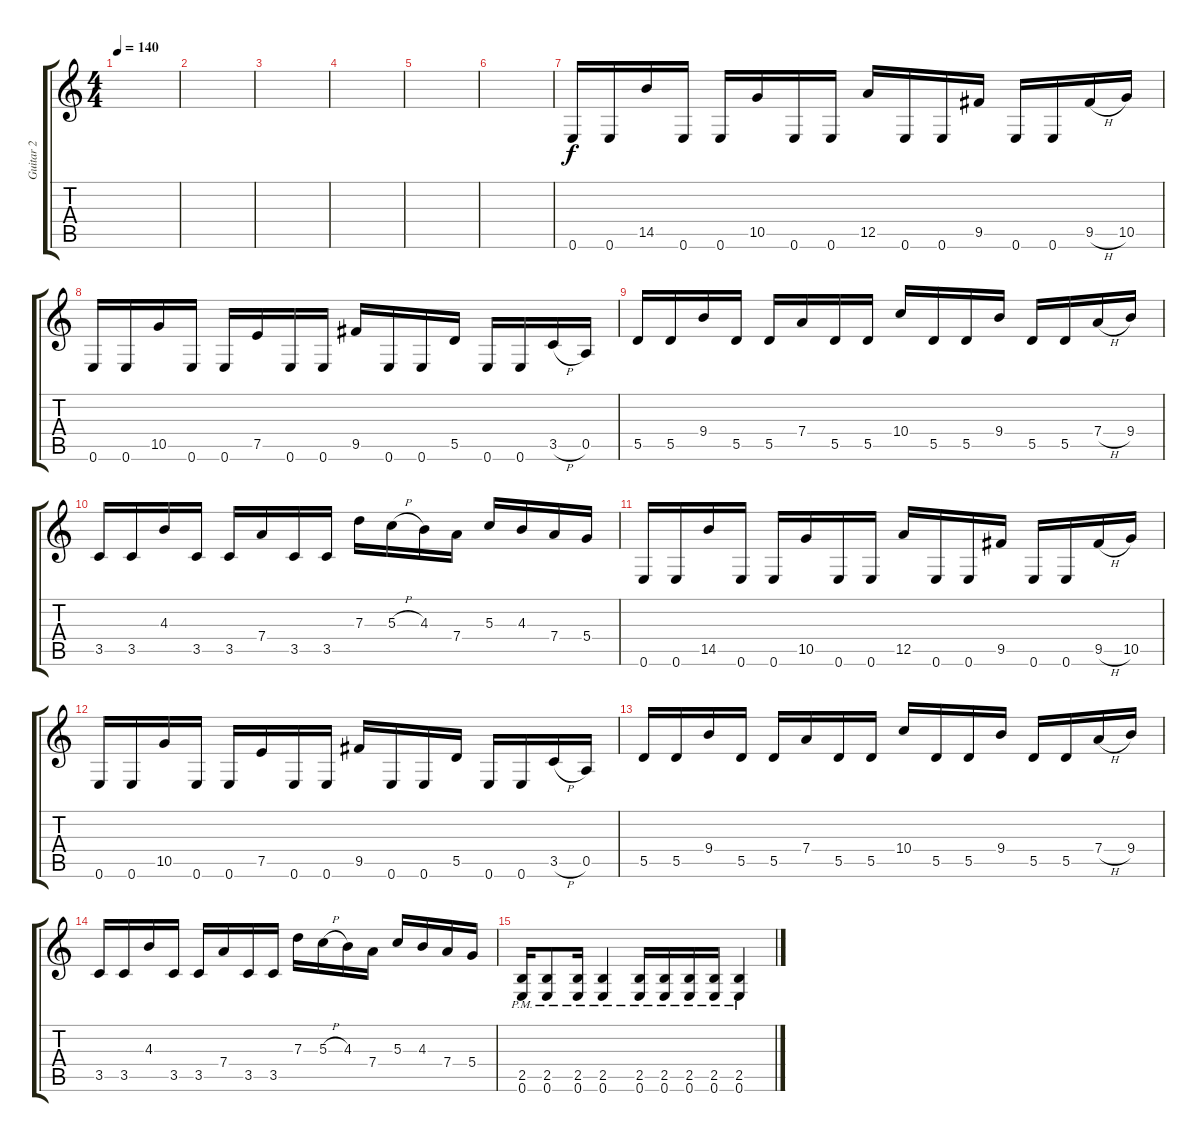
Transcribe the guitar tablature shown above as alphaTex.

\track ("Guitar 2" "Guitar 2") {instrument distortionguitar}
\staff {score tabs}
\tuning (E4 B3 G3 D3 A2 E2) {hide}
\ts (4 4)
\tempo 140
\clef g2
\ks c
|
|
|
|
|
|
0.6.16 0.6.16 14.5.16 0.6.16 0.6.16 10.5.16 0.6.16 0.6.16 12.5.16 0.6.16 0.6.16 9.5.16 0.6.16 0.6.16 9.5{h}.16 10.5.16 |
0.6.16 0.6.16 10.5.16 0.6.16 0.6.16 7.5.16 0.6.16 0.6.16 9.5.16 0.6.16 0.6.16 5.5.16 0.6.16 0.6.16 3.5{h}.16 0.5.16 |
5.5.16 5.5.16 9.4.16 5.5.16 5.5.16 7.4.16 5.5.16 5.5.16 10.4.16 5.5.16 5.5.16 9.4.16 5.5.16 5.5.16 7.4{h}.16 9.4.16 |
3.5.16 3.5.16 4.3.16 3.5.16 3.5.16 7.4.16 3.5.16 3.5.16 7.3.16 5.3{h}.16 4.3.16 7.4.16 5.3.16 4.3.16 7.4.16 5.4.16 |
0.6.16 0.6.16 14.5.16 0.6.16 0.6.16 10.5.16 0.6.16 0.6.16 12.5.16 0.6.16 0.6.16 9.5.16 0.6.16 0.6.16 9.5{h}.16 10.5.16 |
0.6.16 0.6.16 10.5.16 0.6.16 0.6.16 7.5.16 0.6.16 0.6.16 9.5.16 0.6.16 0.6.16 5.5.16 0.6.16 0.6.16 3.5{h}.16 0.5.16 |
5.5.16 5.5.16 9.4.16 5.5.16 5.5.16 7.4.16 5.5.16 5.5.16 10.4.16 5.5.16 5.5.16 9.4.16 5.5.16 5.5.16 7.4{h}.16 9.4.16 |
3.5.16 3.5.16 4.3.16 3.5.16 3.5.16 7.4.16 3.5.16 3.5.16 7.3.16 5.3{h}.16 4.3.16 7.4.16 5.3.16 4.3.16 7.4.16 5.4.16 |
(2.5{pm} 0.6{pm}).16 (2.5{pm} 0.6{pm}).8 (2.5{pm} 0.6{pm}).16 (2.5{pm} 0.6{pm}).4 (2.5{pm} 0.6{pm}).16 (2.5{pm} 0.6{pm}).16 (2.5{pm} 0.6{pm}).16 (2.5{pm} 0.6{pm}).16 (2.5{pm} 0.6{pm}).4
